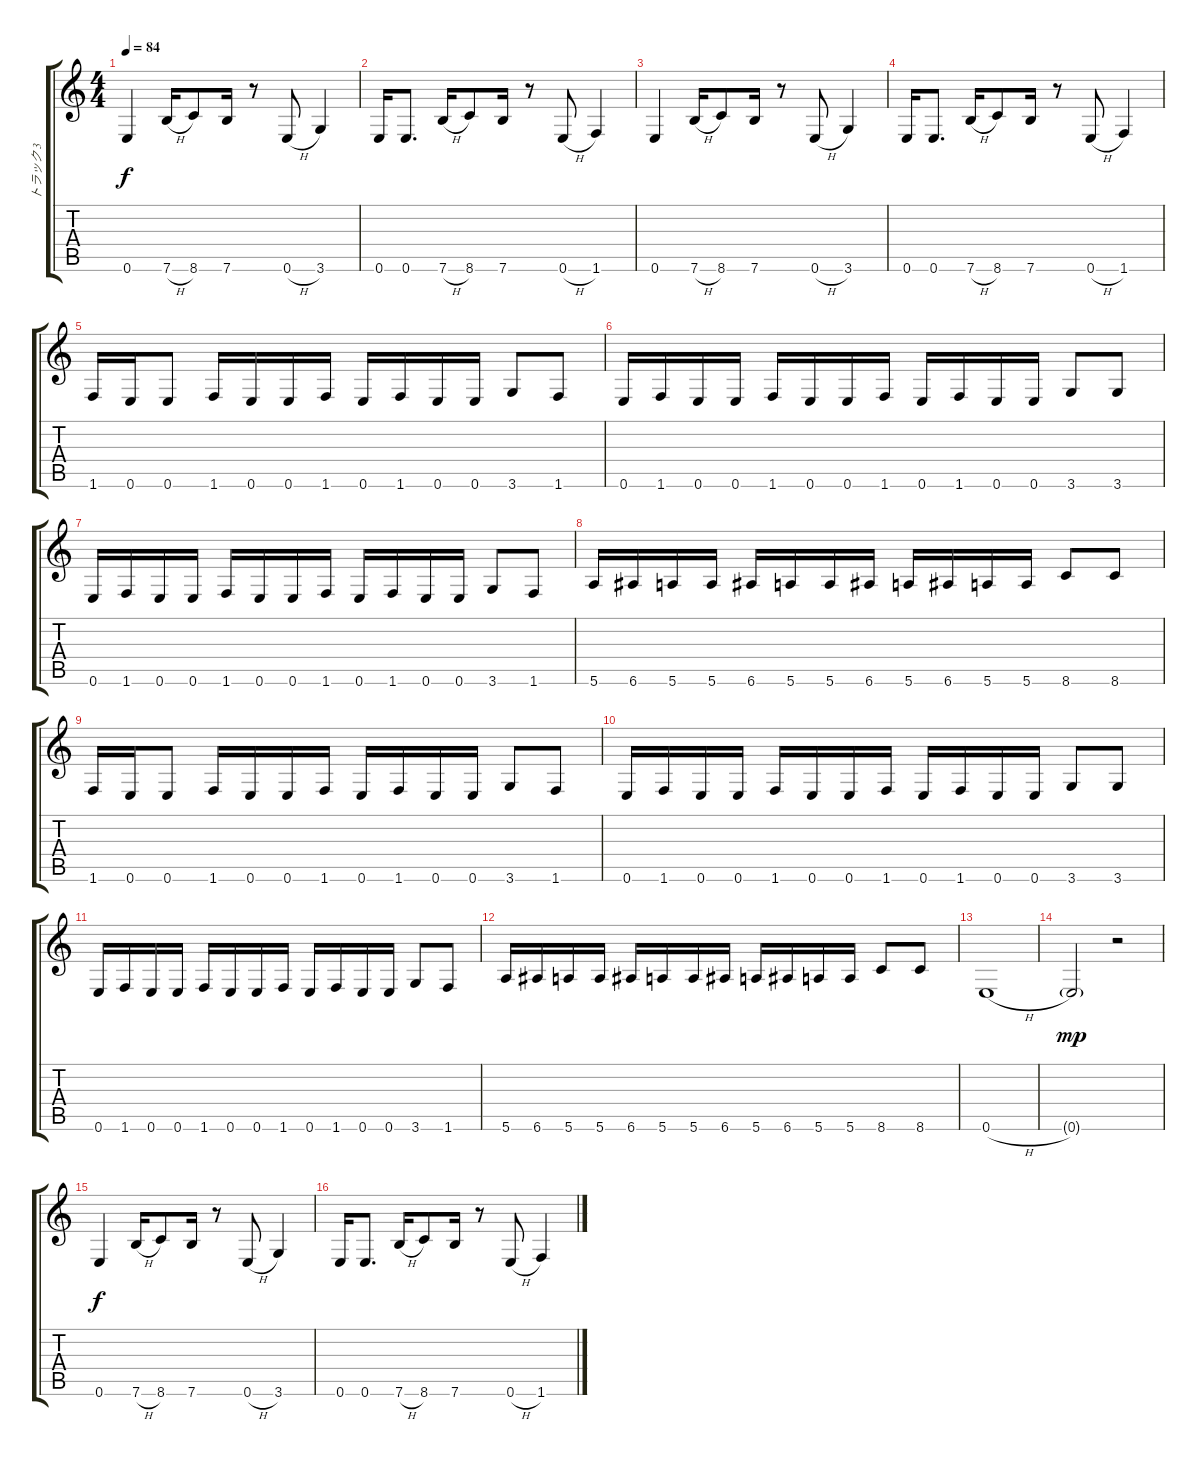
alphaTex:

\track ("トラック 3" "トラック 3") {instrument electricbasspick}
\staff {score tabs}
\tuning (E4 B3 G3 D3 A2 E2) {hide}
\ts (4 4)
\tempo 84
\clef g2
\ks c
0.6.4{dy f} 7.6{h}.16 8.6.8 7.6.16 r.8 0.6{h}.8 3.6.4 |
0.6.16 0.6.8{d} 7.6{h}.16 8.6.8 7.6.16 r.8 0.6{h}.8 1.6.4 |
0.6.4 7.6{h}.16 8.6.8 7.6.16 r.8 0.6{h}.8 3.6.4 |
0.6.16 0.6.8{d} 7.6{h}.16 8.6.8 7.6.16 r.8 0.6{h}.8 1.6.4 |
1.6.16 0.6.16 0.6.8 1.6.16 0.6.16 0.6.16 1.6.16 0.6.16 1.6.16 0.6.16 0.6.16 3.6.8 1.6.8 |
0.6.16 1.6.16 0.6.16 0.6.16 1.6.16 0.6.16 0.6.16 1.6.16 0.6.16 1.6.16 0.6.16 0.6.16 3.6.8 3.6.8 |
0.6.16 1.6.16 0.6.16 0.6.16 1.6.16 0.6.16 0.6.16 1.6.16 0.6.16 1.6.16 0.6.16 0.6.16 3.6.8 1.6.8 |
5.6.16 6.6.16 5.6.16 5.6.16 6.6.16 5.6.16 5.6.16 6.6.16 5.6.16 6.6.16 5.6.16 5.6.16 8.6.8 8.6.8 |
1.6.16 0.6.16 0.6.8 1.6.16 0.6.16 0.6.16 1.6.16 0.6.16 1.6.16 0.6.16 0.6.16 3.6.8 1.6.8 |
0.6.16 1.6.16 0.6.16 0.6.16 1.6.16 0.6.16 0.6.16 1.6.16 0.6.16 1.6.16 0.6.16 0.6.16 3.6.8 3.6.8 |
0.6.16 1.6.16 0.6.16 0.6.16 1.6.16 0.6.16 0.6.16 1.6.16 0.6.16 1.6.16 0.6.16 0.6.16 3.6.8 1.6.8 |
5.6.16 6.6.16 5.6.16 5.6.16 6.6.16 5.6.16 5.6.16 6.6.16 5.6.16 6.6.16 5.6.16 5.6.16 8.6.8 8.6.8 |
0.6{h}.1 |
0.6{g}.2{dy mp} r.2 |
0.6.4{dy f} 7.6{h}.16 8.6.8 7.6.16 r.8 0.6{h}.8 3.6.4 |
0.6.16 0.6.8{d} 7.6{h}.16 8.6.8 7.6.16 r.8 0.6{h}.8 1.6.4
